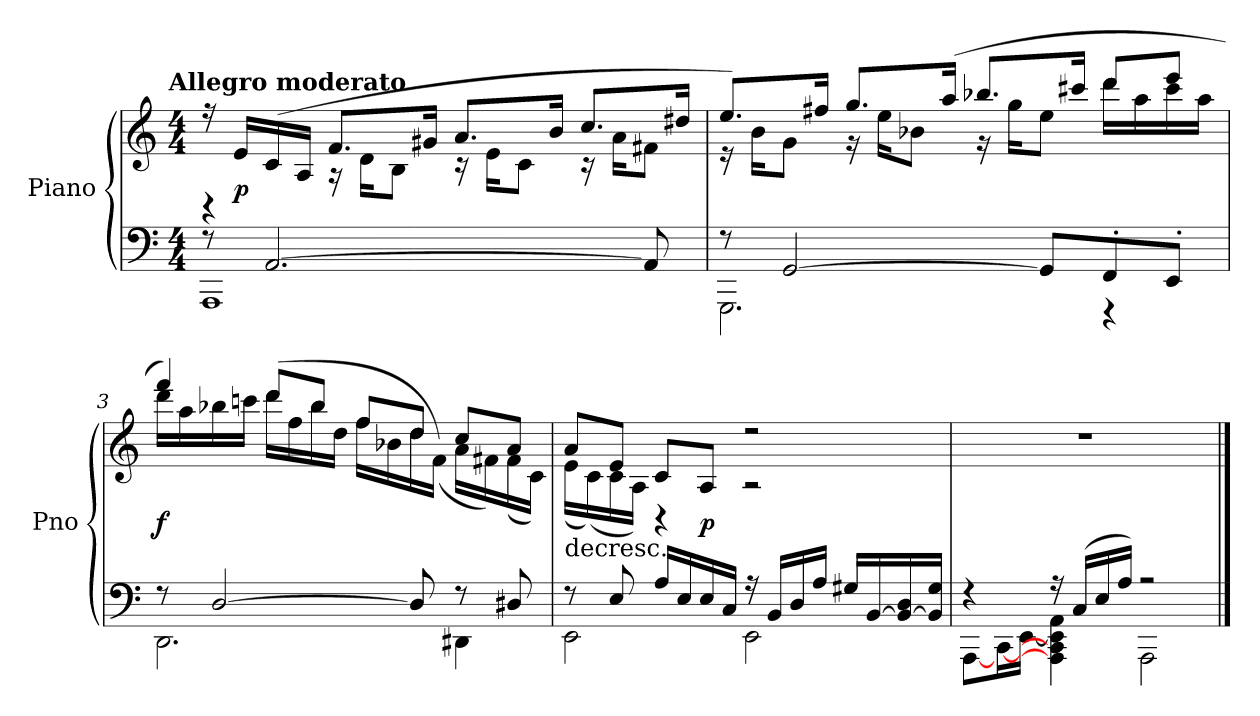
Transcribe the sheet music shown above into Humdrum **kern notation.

**kern	**kern	**dynam
*part1	*part1	*part1
*staff2	*staff1	*staff1/2
*I"Piano	*	*
*I'Pno	*	*
*clefF4	*clefG2	*
*k[]	*k[]	*
*a:	*a:	*
!!LO:TX:omd:t=Allegro moderato
*M4/4	*M4/4	*
*MM100	*MM100	*
=1	=1	=1
*^	*^	*
8r	1AAA	16r	4r	.
.	.	16e/LL	.	p
[2.AA/	.	(16c/	.	.
.	.	16A/JJ	.	.
.	.	8.f/L	16r	.
.	.	.	16d\KL	.
.	.	.	8B\J	.
.	.	16g#X/Jk	.	.
.	.	8.a/L	16r	.
.	.	.	16e\KL	.
.	.	.	8c\J	.
.	.	16b/Jk	.	.
.	.	8.cc/L	16r	.
.	.	.	16a\KL	.
8AA/]	.	.	8f#X\J	.
.	.	16dd#X/Jk	.	.
=2	=2	=2	=2	=2
8r	2.GGG\	8.ee/L)	16r	.
.	.	.	16b\KL	.
[2GG/	.	.	8g\J	.
.	.	16ff#X/Jk	.	.
.	.	8.gg/L	16r	.
.	.	.	16ee\KL	.
.	.	.	8b-X\J	.
.	.	(16aa/Jk	.	.
.	.	8.bb-X/L	16r	.
.	.	.	16gg\KL	.
8GG/L]	.	.	8ee\J	.
.	.	16ccc#X/Jk	.	.
8FF'/	4r	8ddd/L	16ddd\LL	.
.	.	.	16aa\	.
8EE'/J	.	8eee/J	16ccc#\	.
.	.	.	16aa\JJ	.
=3	=3	=3	=3	=3
8r	2.DD\	4fff/)	16ddd\LL	f
.	.	.	16aa\	.
[2D/	.	.	16bb-X\	.
.	.	.	16cccn\JJ	.
.	.	(8ddd/L	16ddd\LL	.
.	.	.	16ff\	.
.	.	8bb-/J	16bb-\	.
.	.	.	16dd\JJ	.
.	.	8ff/L	16ff\LL	.
.	.	.	16b-X\	.
8D/]	.	8dd/J	16dd\	.
.	.	.	(16f\JJ)	.
8r	4DD#X\	8cc/L	16a\LL	.
.	.	.	16f#X\)	.
8D#X/	.	8a/J	(16f#\	.
.	.	.	16c\JJ)	.
=4	=4	=4	=4	=4
!	!	!LO:TX:c:t=decresc.	!	!
8r	2EE\	8a/L	(16e\LL	.
.	.	.	(16c\)	.
8E/	.	8e/J	16c\	.
.	.	.	16A\JJ)	.
16A/LL	.	8c/L	4r	.
16E/	.	.	.	.
16E/	.	8A/J	.	p
16C/JJ	.	.	.	.
16r	2EE\	2r	2r	.
16BB/LL	.	.	.	.
16D/	.	.	.	.
16A/JJ	.	.	.	.
16G#X/LL	.	.	.	.
[16BB/	.	.	.	.
16BB_/ 16D/	.	.	.	.
16BB]/ 16G#/JJ	.	.	.	.
*	*	*v	*v	*
=5	=5	=5	=5
4r	[8AAA\L	1r	.
.	[16CC\L	.	.
.	[16EE\JJ	.	.
16r	4AAA]\ 4CC]\ 4EE]\ 4AA\	.	.
(16C/LL	.	.	.
16E/	.	.	.
16A/JJ)	.	.	.
2r	2AAA\	.	.
*v	*v	*	*
==	==	==
*-	*-	*-
